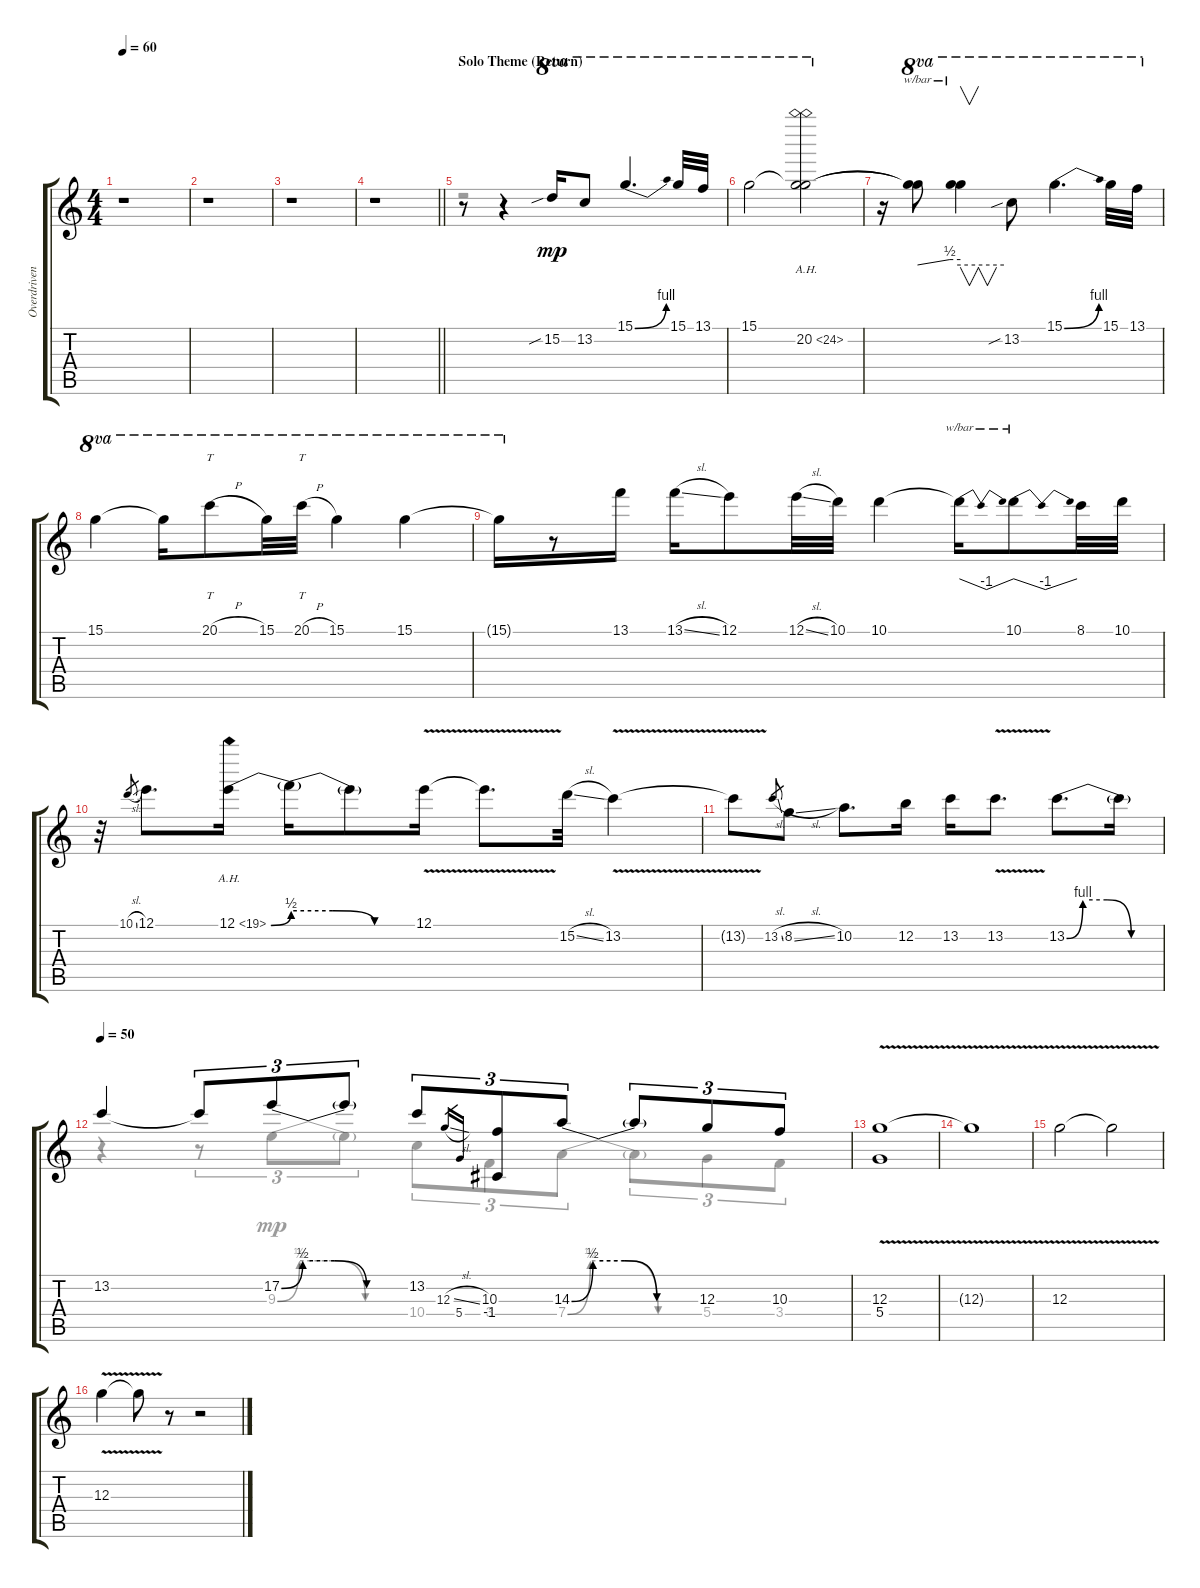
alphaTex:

\track ("Overdriven" "Overdriven") {instrument overdrivenguitar}
\staff {score tabs}
\tuning (E4 B3 G3 D3 A2 E2) {hide}
\voice
\ts (4 4)
\tempo 60
\clef g2
\ks c
r.1{dy mp} |
r.1 |
r.1 |
\barLineRight lightlight
r.1 |
\section ("" "Solo Theme (Return)")
r.8 r.4 15.2{sib}.16{ot 8va} 13.2.8{ot 8va} 15.1{be (bend 0 0 60 4)}.4{d ot 8va} 15.1.32{ot 8va} 13.1.32{ot 8va} |
15.1.2{ot 8va} (15.1{ah 4 t} 20.2{ah 4}).2{ot 8va} |
r.16 (15.1{t} 20.2{t}).8{tbe (custom default 0 0 45 2 60 2) ot 8va} (15.1{t} 20.2{t}).4{v tbe (hold default 0 0 60 0) ot 8va} 13.2{sib}.8{ot 8va} 15.1{be (bend 0 0 60 4)}.4{d ot 8va} 15.1.32{ot 8va} 13.1.32{ot 8va} |
15.1.4{ot 8va} 15.1{t}.16{ot 8va} 20.1{h}.8{tt ot 8va} 15.1.32{ot 8va} 20.1{h}.32{tt ot 8va} 15.1.4{ot 8va} 15.1.4{ot 8va} |
15.1{t}.16{ot 8va} r.8 13.1.16 13.1{sl}.16 12.1.8 12.1{sl}.32 10.1.32 10.1.4 10.1{t}.16{tbe (dip default 0 0 30 -4 60 0)} 10.1.8{tbe (dip default 0 0 30 -4 60 0)} 8.1.32 10.1.32 |
r.32 10.1{sl}.8{gr} 12.1.8{d} 12.1{be (bend 0 0 60 2) ah 7}.16 12.1{be (custom 0 2 20 2 40 0 60 0) t}.16 12.1{t}.8 12.1{v}.16 12.1{v t}.8{d} 15.2{sl}.32 13.2{v}.4 |
13.2{v t}.8 13.2{sl}.8{gr} 8.2{sl}.8 10.2.8{d} 12.2.16 13.2.16 13.2{v}.8{d} 13.2{be (custom 0 0 10 4 25 4 40 0 60 0)}.8{d} 13.2{t}.16 |
\tempo 50
13.2.4 13.2{t}.8{tu (3 2)} 17.2{be (custom 0 0 10 2 25 2 40 0 60 0)}.8{tu (3 2)} 17.2{t}.8{tu (3 2)} 13.2.8{tu (3 2)} 12.3{sl}.16{gr} 5.4.16{gr} (10.3 -1.4).8{tu (3 2)} 14.3{be (custom 0 0 10 2 25 2 40 0 60 0)}.8{tu (3 2)} 14.3{t}.8{tu (3 2)} 12.3.8{tu (3 2)} 10.3.8{tu (3 2)} |
(12.3{v} 5.4{v}).1 |
12.3{v t}.1 |
12.3{v}.2 12.3{v t}.2 |
12.3{v}.4 12.3{v t}.8 r.8 r.2
\voice
\clef g2
\ottava regular
\simile none
\ks c
|
|
|
\barLineRight lightlight
|
r.2 |
|
|
|
|
|
|
r.4 r.8{tu (3 2)} 9.3{be (custom 0 0 10 2 25 2 40 0 60 0)}.8{tu (3 2)} 9.3{t}.8{tu (3 2)} 10.4.8{tu (3 2)} 3.4.8{tu (3 2)} 7.4{be (custom 0 0 10 2 25 2 40 0 60 0)}.8{tu (3 2)} 7.4{t}.8{tu (3 2)} 5.4.8{tu (3 2)} 3.4.8{tu (3 2)} |
|
|
|
